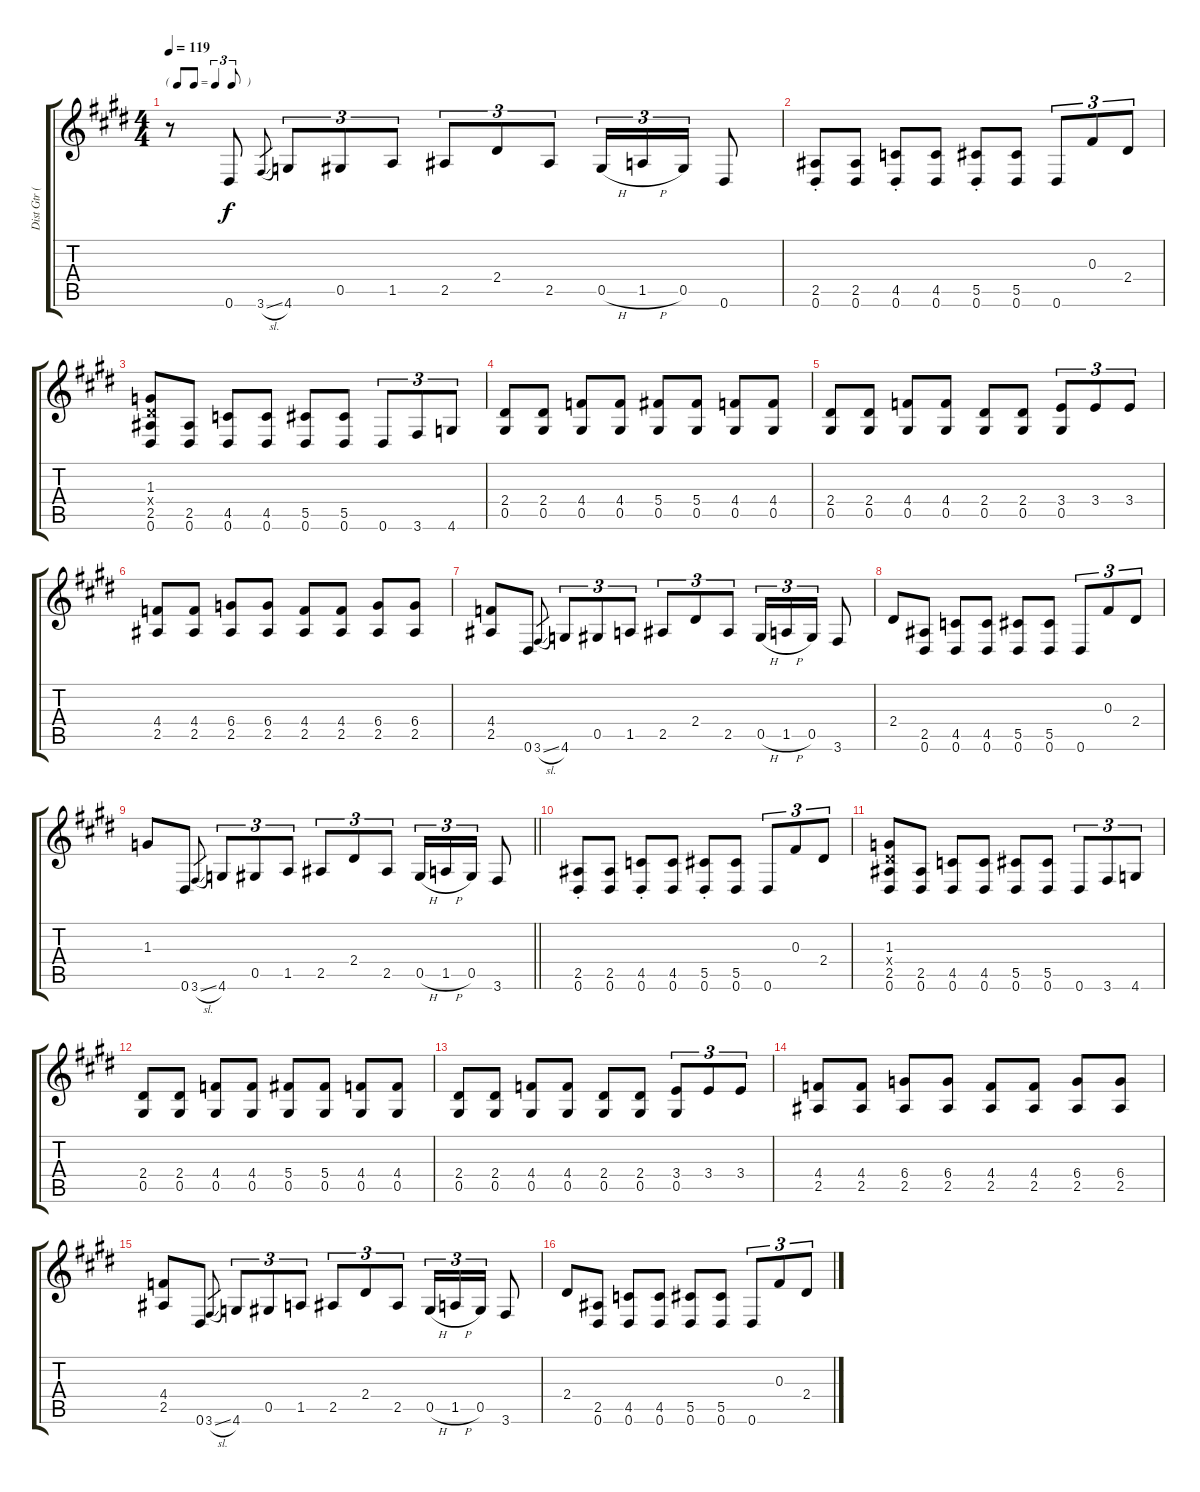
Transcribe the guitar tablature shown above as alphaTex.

\track ("Dist Gtr (Slight Dist)" "Dist Gtr (") {instrument distortionguitar}
\staff {score tabs}
\tuning (Eb4 Bb3 Gb3 Db3 Ab2 Eb2) {hide}
\ts (4 4)
\tf triplet8th
\tempo 119
\clef g2
\ks e
r.8{dy f instrument distortionguitar} 0.6.8 3.6{sl}.8{gr} 4.6.8{tu (3 2)} 0.5.8{tu (3 2)} 1.5.8{tu (3 2)} 2.5.8{tu (3 2)} 2.4.8{tu (3 2)} 2.5.8{tu (3 2)} 0.5{h}.16{tu (3 2)} 1.5{h}.16{tu (3 2)} 0.5.16{tu (3 2)} 0.6.8 |
\ks c#minor
(2.5{st} 0.6{st}).8 (2.5 0.6).8 (4.5{st} 0.6{st}).8 (4.5 0.6).8 (5.5{st} 0.6{st}).8 (5.5 0.6).8 0.6.8{tu (3 2)} 0.3.8{tu (3 2)} 2.4.8{tu (3 2)} |
(1.3 2.4{x} 2.5 0.6).8 (2.5 0.6).8 (4.5 0.6).8 (4.5 0.6).8 (5.5 0.6).8 (5.5 0.6).8 0.6.8{tu (3 2)} 3.6.8{tu (3 2)} 4.6.8{tu (3 2)} |
\ks e
(2.4 0.5).8 (2.4 0.5).8 (4.4 0.5).8 (4.4 0.5).8 (5.4 0.5).8 (5.4 0.5).8 (4.4 0.5).8 (4.4 0.5).8 |
\ks c#minor
(2.4 0.5).8 (2.4 0.5).8 (4.4 0.5).8 (4.4 0.5).8 (2.4 0.5).8 (2.4 0.5).8 (3.4 0.5).8{tu (3 2)} 3.4.8{tu (3 2)} 3.4.8{tu (3 2)} |
(4.4 2.5).8 (4.4 2.5).8 (6.4 2.5).8 (6.4 2.5).8 (4.4 2.5).8 (4.4 2.5).8 (6.4 2.5).8 (6.4 2.5).8 |
\ks e
(4.4 2.5).8 0.6.8 3.6{sl}.8{gr} 4.6.8{tu (3 2)} 0.5.8{tu (3 2)} 1.5.8{tu (3 2)} 2.5.8{tu (3 2)} 2.4.8{tu (3 2)} 2.5.8{tu (3 2)} 0.5{h}.16{tu (3 2)} 1.5{h}.16{tu (3 2)} 0.5.16{tu (3 2)} 3.6.8 |
\ks c#minor
2.4.8 (2.5 0.6).8 (4.5 0.6).8 (4.5 0.6).8 (5.5 0.6).8 (5.5 0.6).8 0.6.8{tu (3 2)} 0.3.8{tu (3 2)} 2.4.8{tu (3 2)} |
\barLineRight lightlight
1.3.8 0.6.8 3.6{sl}.8{gr} 4.6.8{tu (3 2)} 0.5.8{tu (3 2)} 1.5.8{tu (3 2)} 2.5.8{tu (3 2)} 2.4.8{tu (3 2)} 2.5.8{tu (3 2)} 0.5{h}.16{tu (3 2)} 1.5{h}.16{tu (3 2)} 0.5.16{tu (3 2)} 3.6.8 |
\ks e
(2.5{st} 0.6{st}).8 (2.5 0.6).8 (4.5{st} 0.6{st}).8 (4.5 0.6).8 (5.5{st} 0.6{st}).8 (5.5 0.6).8 0.6.8{tu (3 2)} 0.3.8{tu (3 2)} 2.4.8{tu (3 2)} |
\ks c#minor
(1.3 2.4{x} 2.5 0.6).8 (2.5 0.6).8 (4.5 0.6).8 (4.5 0.6).8 (5.5 0.6).8 (5.5 0.6).8 0.6.8{tu (3 2)} 3.6.8{tu (3 2)} 4.6.8{tu (3 2)} |
(2.4 0.5).8 (2.4 0.5).8 (4.4 0.5).8 (4.4 0.5).8 (5.4 0.5).8 (5.4 0.5).8 (4.4 0.5).8 (4.4 0.5).8 |
\ks e
(2.4 0.5).8 (2.4 0.5).8 (4.4 0.5).8 (4.4 0.5).8 (2.4 0.5).8 (2.4 0.5).8 (3.4 0.5).8{tu (3 2)} 3.4.8{tu (3 2)} 3.4.8{tu (3 2)} |
\ks c#minor
(4.4 2.5).8 (4.4 2.5).8 (6.4 2.5).8 (6.4 2.5).8 (4.4 2.5).8 (4.4 2.5).8 (6.4 2.5).8 (6.4 2.5).8 |
(4.4 2.5).8 0.6.8 3.6{sl}.8{gr} 4.6.8{tu (3 2)} 0.5.8{tu (3 2)} 1.5.8{tu (3 2)} 2.5.8{tu (3 2)} 2.4.8{tu (3 2)} 2.5.8{tu (3 2)} 0.5{h}.16{tu (3 2)} 1.5{h}.16{tu (3 2)} 0.5.16{tu (3 2)} 3.6.8 |
\ks e
2.4.8 (2.5 0.6).8 (4.5 0.6).8 (4.5 0.6).8 (5.5 0.6).8 (5.5 0.6).8 0.6.8{tu (3 2)} 0.3.8{tu (3 2)} 2.4.8{tu (3 2)}
